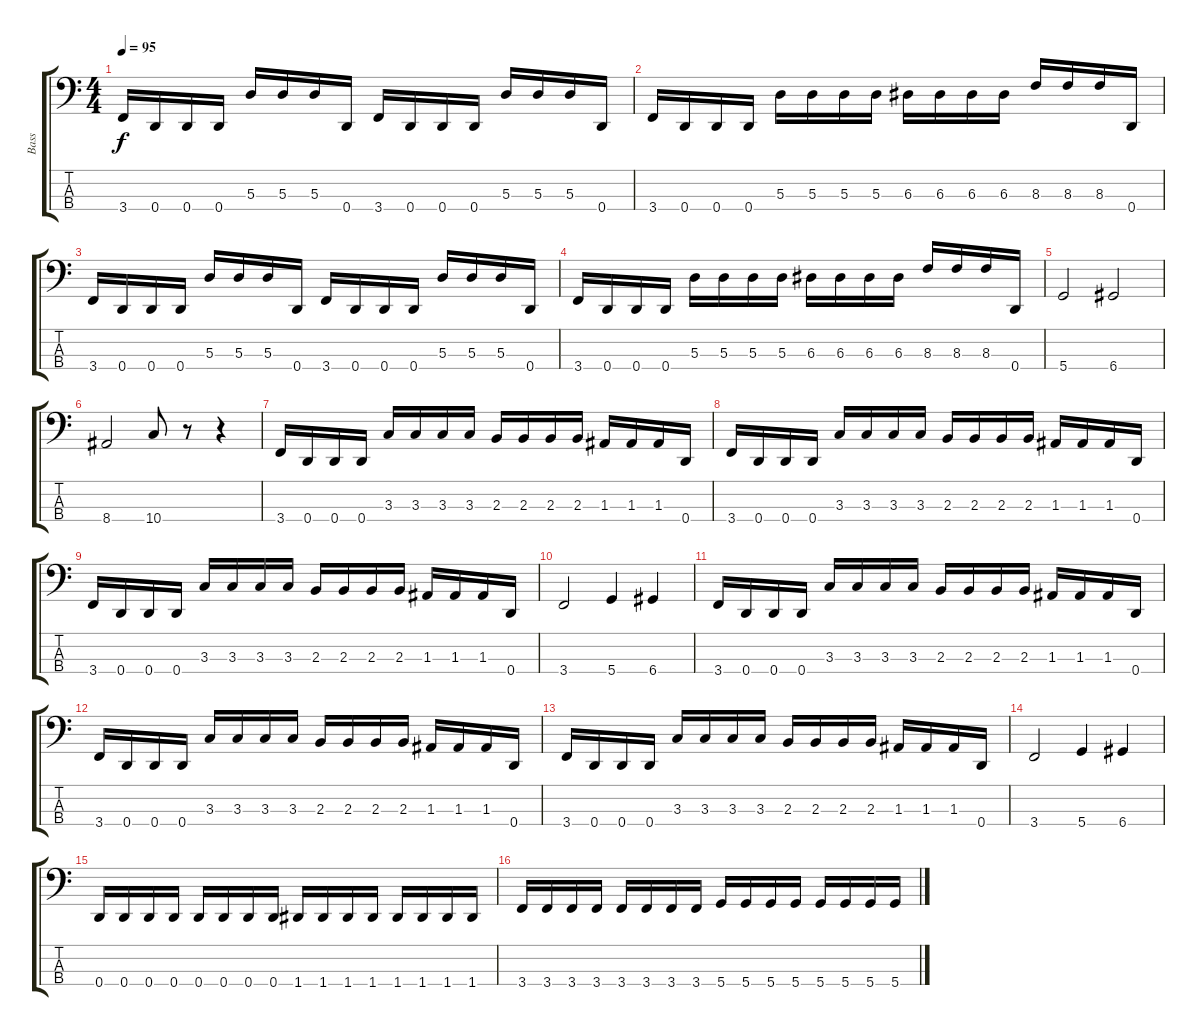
\track ("Bass" "Bass") {instrument distortionguitar}
\staff {score tabs}
\tuning (G2 D2 A1 D1) {hide}
\ts (4 4)
\tempo 95
\clef f4
\ks c
3.4.16{dy f} 0.4.16 0.4.16 0.4.16 5.3.16 5.3.16 5.3.16 0.4.16 3.4.16 0.4.16 0.4.16 0.4.16 5.3.16 5.3.16 5.3.16 0.4.16 |
3.4.16 0.4.16 0.4.16 0.4.16 5.3.16 5.3.16 5.3.16 5.3.16 6.3.16 6.3.16 6.3.16 6.3.16 8.3.16 8.3.16 8.3.16 0.4.16 |
3.4.16 0.4.16 0.4.16 0.4.16 5.3.16 5.3.16 5.3.16 0.4.16 3.4.16 0.4.16 0.4.16 0.4.16 5.3.16 5.3.16 5.3.16 0.4.16 |
3.4.16 0.4.16 0.4.16 0.4.16 5.3.16 5.3.16 5.3.16 5.3.16 6.3.16 6.3.16 6.3.16 6.3.16 8.3.16 8.3.16 8.3.16 0.4.16 |
5.4.2 6.4.2 |
8.4.2 10.4.8 r.8 r.4 |
3.4.16 0.4.16 0.4.16 0.4.16 3.3.16 3.3.16 3.3.16 3.3.16 2.3.16 2.3.16 2.3.16 2.3.16 1.3.16 1.3.16 1.3.16 0.4.16 |
3.4.16 0.4.16 0.4.16 0.4.16 3.3.16 3.3.16 3.3.16 3.3.16 2.3.16 2.3.16 2.3.16 2.3.16 1.3.16 1.3.16 1.3.16 0.4.16 |
3.4.16 0.4.16 0.4.16 0.4.16 3.3.16 3.3.16 3.3.16 3.3.16 2.3.16 2.3.16 2.3.16 2.3.16 1.3.16 1.3.16 1.3.16 0.4.16 |
3.4.2 5.4.4 6.4.4 |
3.4.16 0.4.16 0.4.16 0.4.16 3.3.16 3.3.16 3.3.16 3.3.16 2.3.16 2.3.16 2.3.16 2.3.16 1.3.16 1.3.16 1.3.16 0.4.16 |
3.4.16 0.4.16 0.4.16 0.4.16 3.3.16 3.3.16 3.3.16 3.3.16 2.3.16 2.3.16 2.3.16 2.3.16 1.3.16 1.3.16 1.3.16 0.4.16 |
3.4.16 0.4.16 0.4.16 0.4.16 3.3.16 3.3.16 3.3.16 3.3.16 2.3.16 2.3.16 2.3.16 2.3.16 1.3.16 1.3.16 1.3.16 0.4.16 |
3.4.2 5.4.4 6.4.4 |
0.4.16 0.4.16 0.4.16 0.4.16 0.4.16 0.4.16 0.4.16 0.4.16 1.4.16 1.4.16 1.4.16 1.4.16 1.4.16 1.4.16 1.4.16 1.4.16 |
3.4.16 3.4.16 3.4.16 3.4.16 3.4.16 3.4.16 3.4.16 3.4.16 5.4.16 5.4.16 5.4.16 5.4.16 5.4.16 5.4.16 5.4.16 5.4.16
